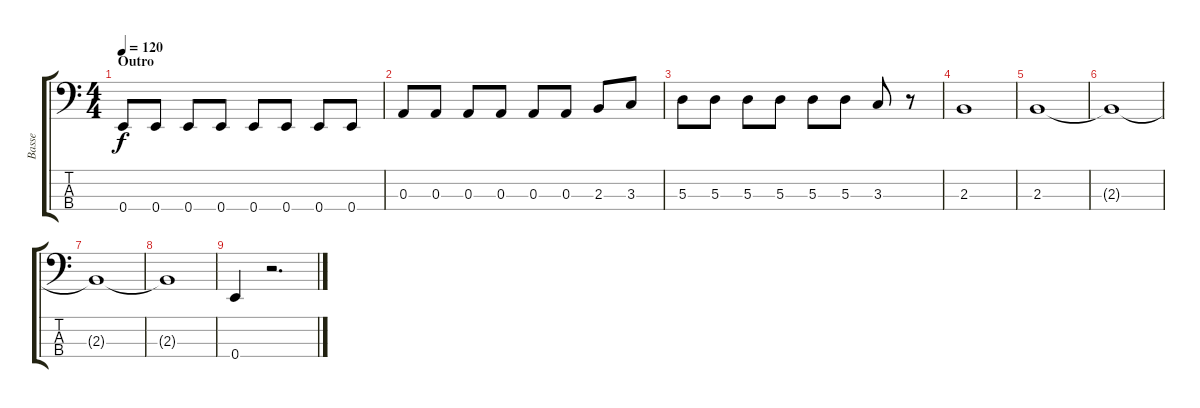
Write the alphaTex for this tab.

\track ("Basse" "Basse") {instrument electricbassfinger}
\staff {score tabs}
\tuning (G2 D2 A1 E1) {hide}
\ts (4 4)
\section ("" "Outro")
\tempo 120
\clef f4
\ks c
0.4.8{dy f} 0.4.8 0.4.8 0.4.8 0.4.8 0.4.8 0.4.8 0.4.8 |
0.3.8 0.3.8 0.3.8 0.3.8 0.3.8 0.3.8 2.3.8 3.3.8 |
5.3.8 5.3.8 5.3.8 5.3.8 5.3.8 5.3.8 3.3.8 r.8 |
2.3.1 |
2.3.1 |
2.3{t}.1 |
2.3{t}.1 |
2.3{t}.1 |
0.4.4 r.2{d}
